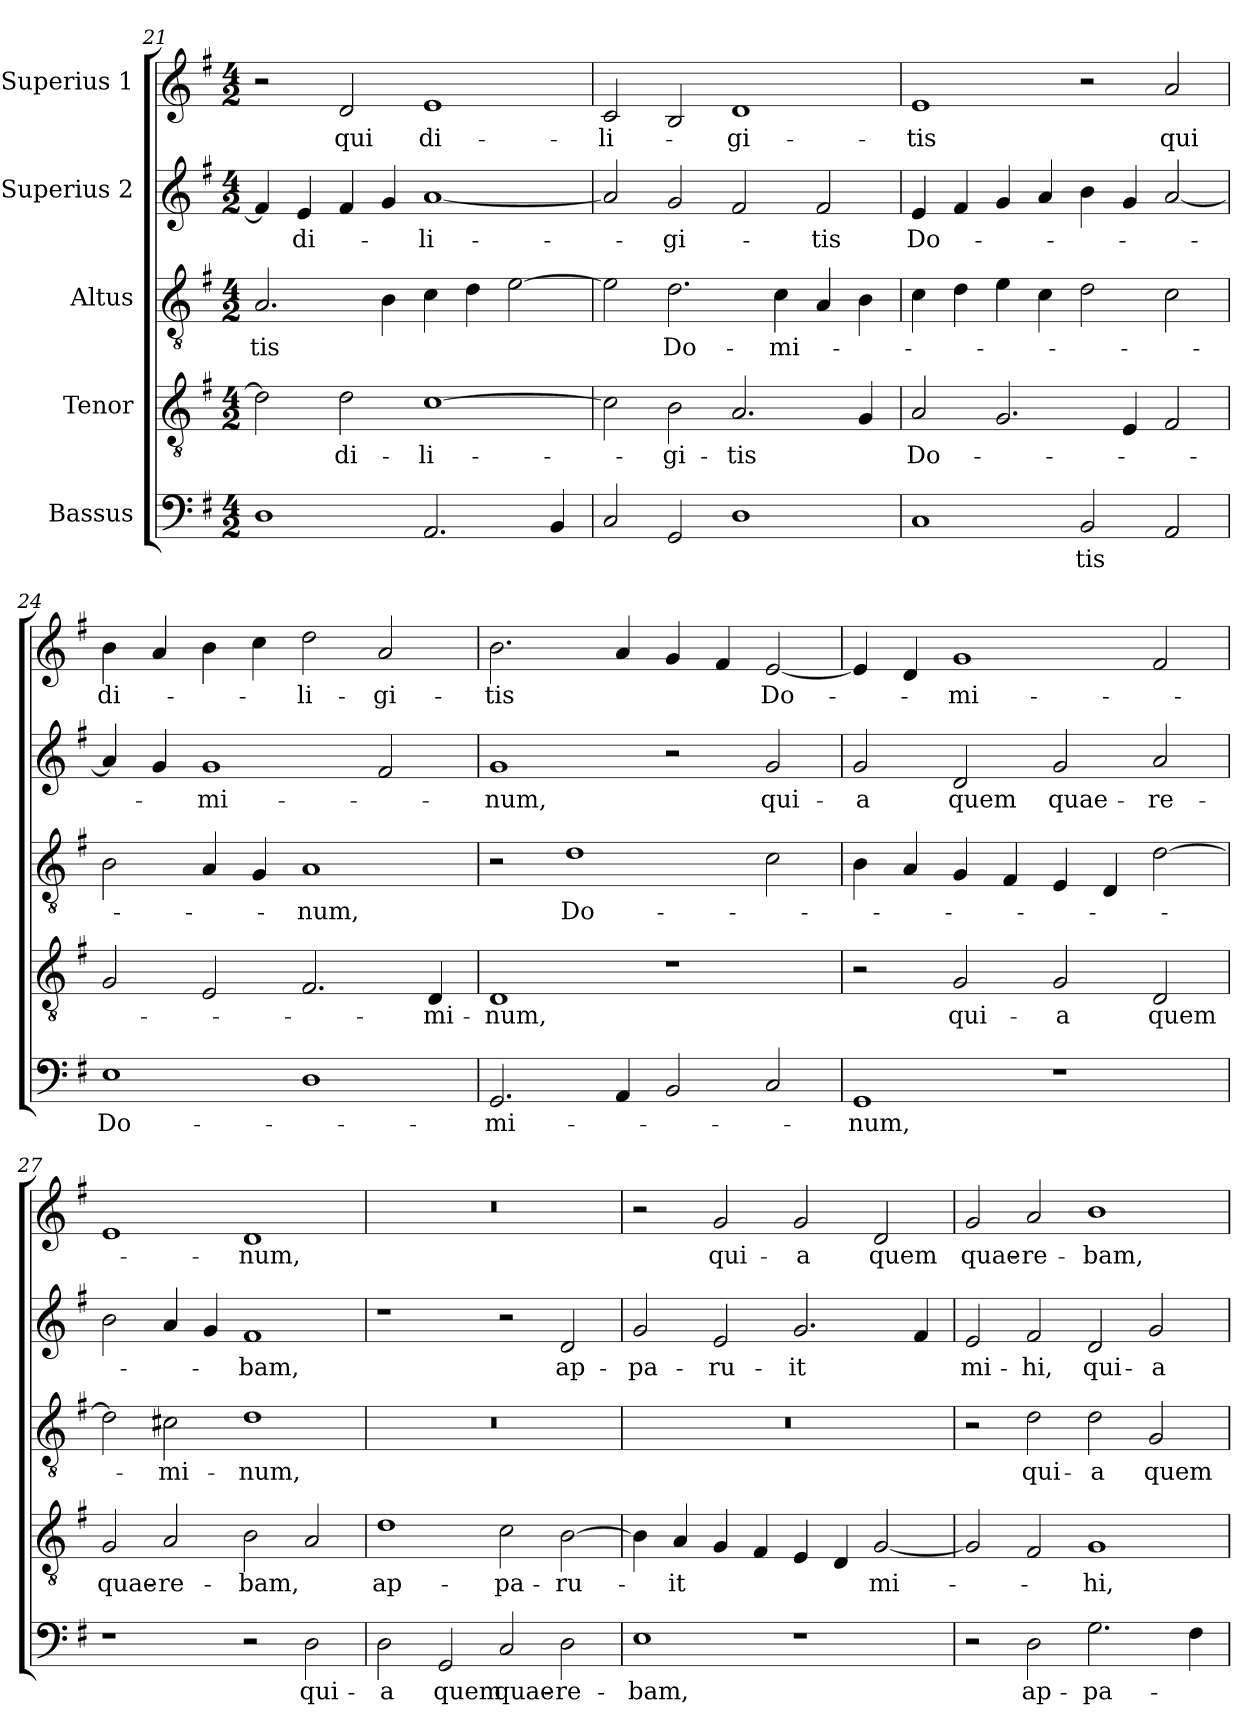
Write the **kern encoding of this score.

**kern	**text	**kern	**text	**kern	**text	**kern	**text	**kern	**text
*part5	*part5	*part4	*part4	*part3	*part3	*part2	*part2	*part1	*part1
*staff5	*staff5	*staff4	*staff4	*staff3	*staff3	*staff2	*staff2	*staff1	*staff1
*I"Bassus	*	*I"Tenor	*	*I"Altus	*	*I"Superius 2	*	*I"Superius 1	*
*clefF4	*	*clefGv2	*	*clefGv2	*	*clefG2	*	*clefG2	*
*k[f#]	*	*k[f#]	*	*k[f#]	*	*k[f#]	*	*k[f#]	*
*M4/2	*	*M4/2	*	*M4/2	*	*M4/2	*	*M4/2	*
=21	=21	=21	=21	=21	=21	=21	=21	=21	=21
1D\	.	2d\]	.	2.A/	-tis	4f#/]	.	2r	.
.	.	.	.	.	.	4e/	di-	.	.
.	.	2d\	di-	.	.	4f#/	.	2d/	qui
.	.	.	.	4B\	.	4g/	.	.	.
2.AA/	.	[1c\	-li-	4c\	.	[1a/	-li-	1e/	di-
.	.	.	.	4d\	.	.	.	.	.
.	.	.	.	[2e\	.	.	.	.	.
4BB/	.	.	.	.	.	.	.	.	.
=22	=22	=22	=22	=22	=22	=22	=22	=22	=22
2C/	.	2c\]	.	2e\]	.	2a/]	.	2c/	-li-
2GG/	.	2B\	-gi-	2.d\	Do-	2g/	-gi-	2B/	.
1D\	.	2.A/	-tis	.	.	2f#/	.	1d/	-gi-
.	.	.	.	4c\	-mi-	.	.	.	.
.	.	.	.	4A/	.	2f#/	-tis	.	.
.	.	4G/	.	4B\	.	.	.	.	.
=23	=23	=23	=23	=23	=23	=23	=23	=23	=23
1C/	.	2A/	Do-	4c\	.	4e/	Do-	1e/	-tis
.	.	.	.	4d\	.	4f#/	.	.	.
.	.	2.G/	.	4e\	.	4g/	.	.	.
.	.	.	.	4c\	.	4a/	.	.	.
2BB/	-tis	.	.	2d\	.	4b\	.	2r	.
.	.	4E/	.	.	.	4g/	.	.	.
2AA/	.	2F#/	.	2c\	.	[2a/	.	2a/	qui
=24	=24	=24	=24	=24	=24	=24	=24	=24	=24
1E\	Do-	2G/	.	2B\	.	4a/]	.	4b\	di-
.	.	.	.	.	.	4g/	.	4a/	.
.	.	2E/	.	4A/	.	1g/	-mi-	4b\	.
.	.	.	.	4G/	.	.	.	4cc\	.
1D\	.	2.F#/	.	1A/	-num,	.	.	2dd\	-li-
.	.	.	.	.	.	2f#/	.	2a/	-gi-
.	.	4D/	-mi-	.	.	.	.	.	.
=25	=25	=25	=25	=25	=25	=25	=25	=25	=25
2.GG/	-mi-	1D/	-num,	2r	.	1g/	-num,	2.b\	-tis
.	.	.	.	1d\	Do-	.	.	.	.
4AA/	.	.	.	.	.	.	.	4a/	.
2BB/	.	1r	.	.	.	2r	.	4g/	.
.	.	.	.	.	.	.	.	4f#/	.
2C/	.	.	.	2c\	.	2g/	qui-	[2e/	Do-
=26	=26	=26	=26	=26	=26	=26	=26	=26	=26
1GG/	-num,	2r	.	4B\	.	2g/	-a	4e/]	.
.	.	.	.	4A/	.	.	.	4d/	.
.	.	2G/	qui-	4G/	.	2d/	quem	1g/	-mi-
.	.	.	.	4F#/	.	.	.	.	.
1r	.	2G/	-a	4E/	.	2g/	quae-	.	.
.	.	.	.	4D/	.	.	.	.	.
.	.	2D/	quem	[2d\	.	2a/	-re-	2f#/	.
=27	=27	=27	=27	=27	=27	=27	=27	=27	=27
1r	.	2G/	quae-	2d\]	.	2b\	.	1e/	.
.	.	2A/	-re-	2c#X\	-mi-	4a/	.	.	.
.	.	.	.	.	.	4g/	.	.	.
2r	.	2B\	-bam,	1d\	-num,	1f#/	-bam,	1d/	-num,
2D\	qui-	2A/	.	.	.	.	.	.	.
=28	=28	=28	=28	=28	=28	=28	=28	=28	=28
2D\	-a	1d\	ap-	0r	.	1r	.	0r	.
2GG/	quem	.	.	.	.	.	.	.	.
2C/	quae-	2c\	-pa-	.	.	2r	.	.	.
2D\	-re-	[2B\	-ru-	.	.	2d/	ap-	.	.
=29	=29	=29	=29	=29	=29	=29	=29	=29	=29
1E\	-bam,	4B\]	.	0r	.	2g/	-pa-	2r	.
.	.	4A/	-it	.	.	.	.	.	.
.	.	4G/	.	.	.	2e/	-ru-	2g/	qui-
.	.	4F#/	.	.	.	.	.	.	.
1r	.	4E/	.	.	.	2.g/	-it	2g/	-a
.	.	4D/	.	.	.	.	.	.	.
.	.	[2G/	mi-	.	.	.	.	2d/	quem
.	.	.	.	.	.	4f#/	.	.	.
=30	=30	=30	=30	=30	=30	=30	=30	=30	=30
2r	.	2G/]	.	2r	.	2e/	mi-	2g/	quae-
2D\	ap-	2F#/	.	2d\	qui-	2f#/	-hi,	2a/	-re-
2.G\	-pa-	1G/	-hi,	2d\	-a	2d/	qui-	1b\	-bam,
.	.	.	.	2G/	quem	2g/	-a	.	.
4F#\	.	.	.	.	.	.	.	.	.
=	=	=	=	=	=	=	=	=	=
*-	*-	*-	*-	*-	*-	*-	*-	*-	*-
